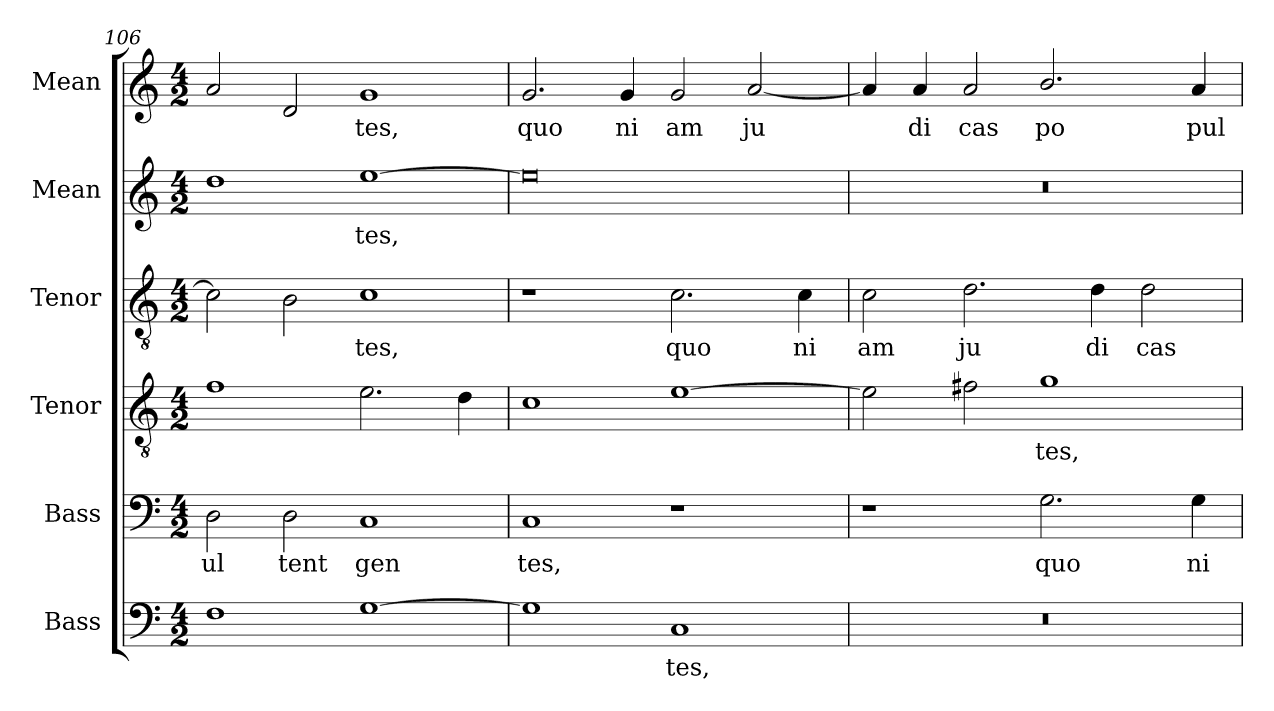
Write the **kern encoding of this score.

**kern	**text	**kern	**text	**kern	**text	**kern	**text	**kern	**text	**kern	**text
*part6	*part6	*part5	*part5	*part4	*part4	*part3	*part3	*part2	*part2	*part1	*part1
*staff6	*staff6	*staff5	*staff5	*staff4	*staff4	*staff3	*staff3	*staff2	*staff2	*staff1	*staff1
*I"Bass	*	*I"Bass	*	*I"Tenor	*	*I"Tenor	*	*I"Mean	*	*I"Mean	*
*I'B.	*	*I'B.	*	*I'T.	*	*I'T.	*	*I'M.	*	*I'M.	*
*clefF4	*	*clefF4	*	*clefGv2	*	*clefGv2	*	*clefG2	*	*clefG2	*
*	*	*	*	*ITrd7c12	*	*ITrd7c12	*	*	*	*	*
*k[]	*	*k[]	*	*k[]	*	*k[]	*	*k[]	*	*k[]	*
*a:	*	*a:	*	*a:	*	*a:	*	*a:	*	*a:	*
*M4/2	*	*M4/2	*	*M4/2	*	*M4/2	*	*M4/2	*	*M4/2	*
=106	=106	=106	=106	=106	=106	=106	=106	=106	=106	=106	=106
!	!	!	!LO:LY:b:color=#000000	!	!	!	!	!	!	!	!
1Fi	.	2Di\	ul	1Fi	.	2Ci\]	.	1ddi	.	2ai/	.
!	!	!	!LO:LY:b:color=#000000	!	!	!	!	!	!	!	!
.	.	2Di\	tent	.	.	2BBi\	.	.	.	2di/	.
!	!	!	!LO:LY:b:color=#000000	!	!	!	!	!	!	!	!
!	!	!	!	!	!	!	!LO:LY:b:color=#000000	!	!	!	!
!	!	!	!	!	!	!	!	!	!LO:LY:b:color=#000000	!	!
!	!	!	!	!	!	!	!	!	!	!	!LO:LY:b:color=#000000
[>1Gi	.	1Ci	gen	2.Ei\	.	1Ci	tes,	[>1eei	tes,	1gi	tes,
.	.	.	.	4Di\	.	.	.	.	.	.	.
=107	=107	=107	=107	=107	=107	=107	=107	=107	=107	=107	=107
!	!	!	!LO:LY:b:color=#000000	!	!	!	!	!	!	!	!
!	!	!	!	!	!	!	!	!	!	!	!LO:LY:b:color=#000000
1Gi]	.	1Ci	tes,	1Ci	.	1r	.	0eei]	.	2.gi/	quo
!	!	!	!	!	!	!	!	!	!	!	!LO:LY:b:color=#000000
.	.	.	.	.	.	.	.	.	.	4gi/	ni
!	!LO:LY:b:color=#000000	!	!	!	!	!	!	!	!	!	!
!	!	!	!	!	!	!	!LO:LY:b:color=#000000	!	!	!	!
!	!	!	!	!	!	!	!	!	!	!	!LO:LY:b:color=#000000
1Ci	tes,	1r	.	[>1Ei	.	2.Ci\	quo	.	.	2gi/	am
!	!	!	!	!	!	!	!	!	!	!	!LO:LY:b:color=#000000
.	.	.	.	.	.	.	.	.	.	[<2ai/	ju
!	!	!	!	!	!	!	!LO:LY:b:color=#000000	!	!	!	!
.	.	.	.	.	.	4Ci\	ni	.	.	.	.
=108	=108	=108	=108	=108	=108	=108	=108	=108	=108	=108	=108
!LO:N:vis=1	!	!	!	!	!	!	!	!	!	!	!
!	!	!	!	!	!	!	!LO:LY:b:color=#000000	!LO:N:vis=1	!	!	!
0r	.	1r	.	2Ei\]	.	2Ci\	am	0r	.	4ai/]	.
!	!	!	!	!	!	!	!	!	!	!	!LO:LY:b:color=#000000
.	.	.	.	.	.	.	.	.	.	4ai/	di
!	!	!	!	!	!	!	!LO:LY:b:color=#000000	!	!	!	!
!	!	!	!	!	!	!	!	!	!	!	!LO:LY:b:color=#000000
.	.	.	.	2F#Xi\	.	2.Di\	ju	.	.	2ai/	cas
!	!	!	!LO:LY:b:color=#000000	!	!	!	!	!	!	!	!
!	!	!	!	!	!LO:LY:b:color=#000000	!	!	!	!	!	!
!	!	!	!	!	!	!	!	!	!	!	!LO:LY:b:color=#000000
.	.	2.Gi\	quo	1Gi	tes,	.	.	.	.	2.bi/	po
!	!	!	!	!	!	!	!LO:LY:b:color=#000000	!	!	!	!
.	.	.	.	.	.	4Di\	di	.	.	.	.
!	!	!	!	!	!	!	!LO:LY:b:color=#000000	!	!	!	!
.	.	.	.	.	.	2Di\	cas	.	.	.	.
!	!	!	!LO:LY:b:color=#000000	!	!	!	!	!	!	!	!
!	!	!	!	!	!	!	!	!	!	!	!LO:LY:b:color=#000000
.	.	4Gi\	ni	.	.	.	.	.	.	4ai/	pul
=	=	=	=	=	=	=	=	=	=	=	=
*-	*-	*-	*-	*-	*-	*-	*-	*-	*-	*-	*-
